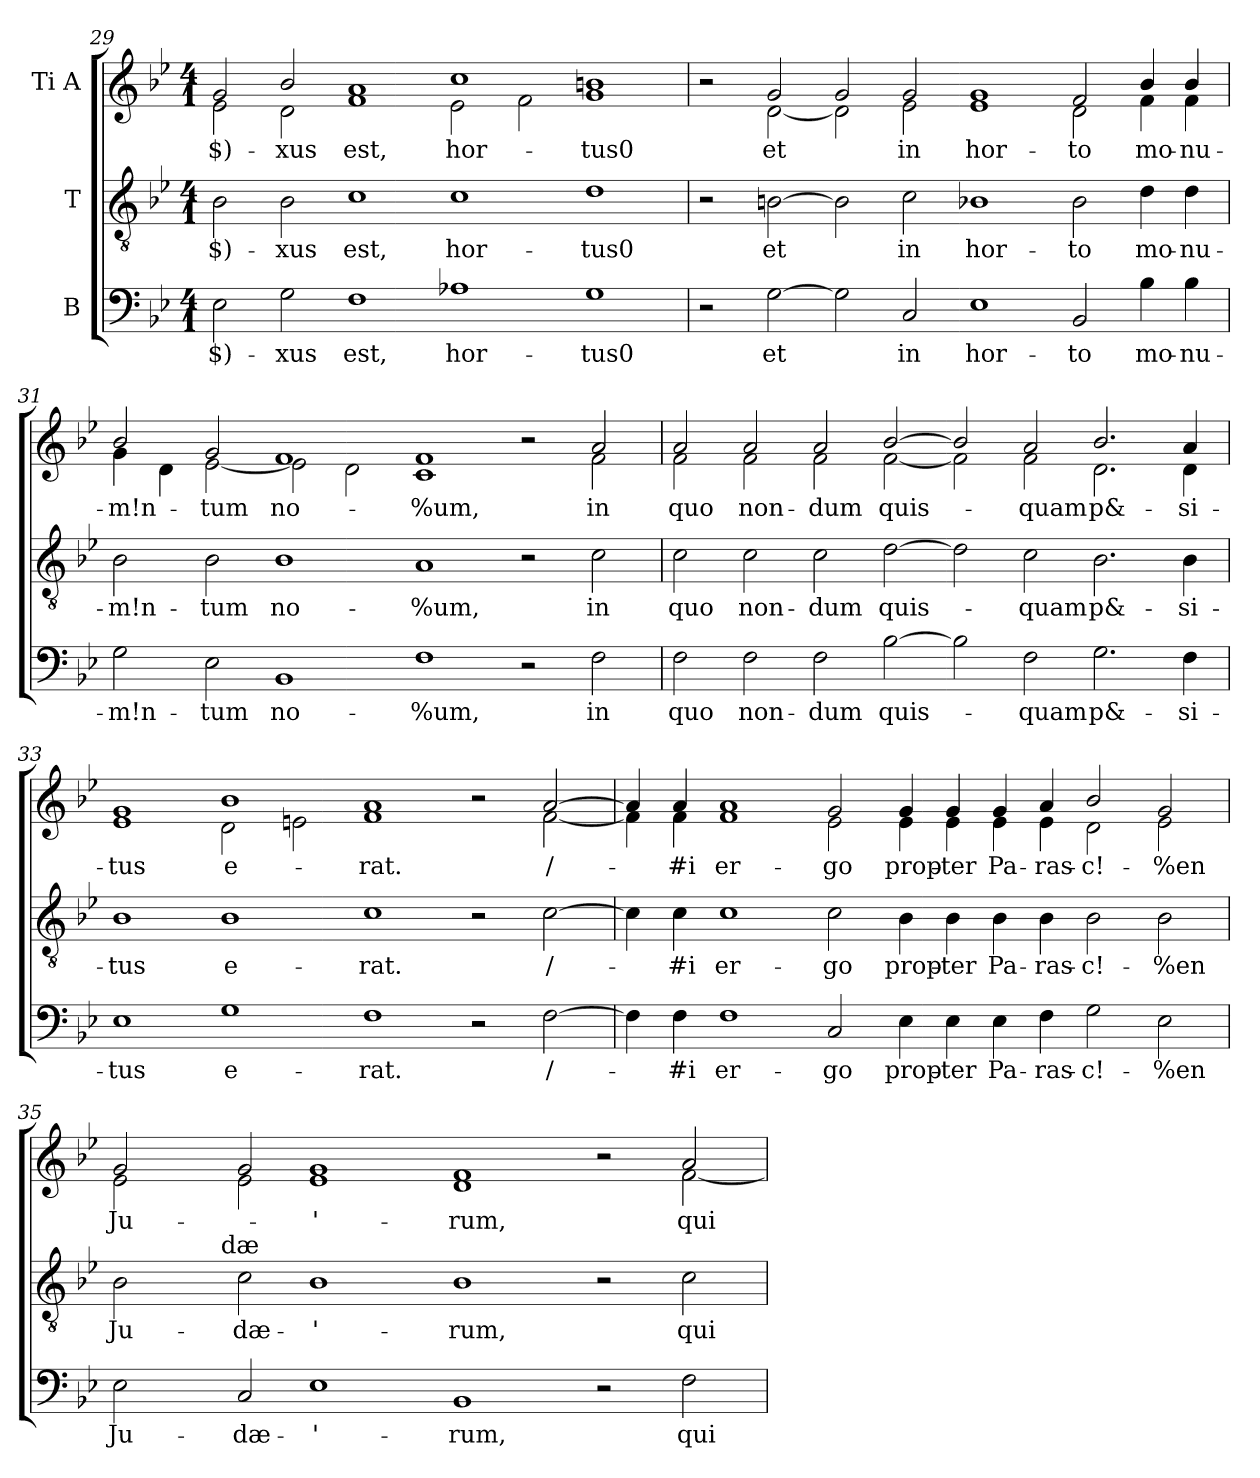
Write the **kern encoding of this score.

**kern	**text	**kern	**text	**kern	**text
*part3	*part3	*part2	*part2	*part1	*part1
*staff3	*staff3	*staff2	*staff2	*staff1	*staff1
*I"B	*	*I"T	*	*I"Ti  A	*
*clefF4	*	*clefGv2	*	*clefG2	*
*k[b-e-]	*	*k[b-e-]	*	*k[b-e-]	*
*B-:	*	*B-:	*	*B-:	*
*M4/1	*	*M4/1	*	*M4/1	*
=29	=29	=29	=29	=29	=29
!	!LO:LY:a:cj	!	!LO:LY:b:cj	!	!LO:LY:b:cj
*	*	*	*	*^	*
2E-\	-$)-	2B-\	-$)-	2g/	2e-\	-$)-
!	!LO:LY:a:cj	!	!LO:LY:b:cj	!	!	!LO:LY:b:cj
2G\	-xus	2B-\	-xus	2b-/	2d\	-xus
!	!LO:LY:a:cj	!	!LO:LY:b:cj	!	!	!LO:LY:b:cj
1F	est,	1c	est,	1a	1f	est,
!	!LO:LY:a:cj	!	!LO:LY:b:cj	!	!	!LO:LY:b:cj
1A-X	hor-	1c	hor-	1cc	2e-\	hor-
.	.	.	.	.	2f\	.
!	!LO:LY:a:cj	!	!LO:LY:b:cj	!	!	!LO:LY:b:cj
1G	-tus0	1d	-tus0	1bn	1g	-tus0
!!LO:LB:g=z	!!
=30	=30	=30	=30	=30	=30	=30
2r	.	2r	.	2r	2ryy	.
!	!LO:LY:a:cj	!	!LO:LY:b:cj	!	!	!LO:LY:b:cj
[>2G\	et	[>2Bn\	et	2g/	[<2d\	et
2G\]	.	2B\]	.	2g/	2d\]	.
!	!LO:LY:a:cj	!	!LO:LY:b:cj	!	!	!LO:LY:b:cj
2C/	in	2c\	in	2g/	2e-\	in
!	!LO:LY:a:cj	!	!LO:LY:b:cj	!	!	!LO:LY:b:cj
1E-	hor-	1B-X	hor-	1g	1e-	hor-
!	!LO:LY:a:cj	!	!LO:LY:b:cj	!	!	!LO:LY:b:cj
2BB-/	-to	2B-\	-to	2f/	2d\	-to
!	!LO:LY:a:cj	!	!LO:LY:b:cj	!	!	!LO:LY:b:cj
4B-\	mo-	4d\	mo-	4b-/	4f\	mo-
!	!LO:LY:a:cj	!	!LO:LY:b:cj	!	!	!LO:LY:b:cj
4B-\	-nu-	4d\	-nu-	4b-/	4f\	-nu-
=31	=31	=31	=31	=31	=31	=31
!	!LO:LY:a:cj	!	!LO:LY:b:cj	!	!	!LO:LY:b:cj
2G\	-m!n-	2B-\	-m!n-	2b-/	4g\	-m!n-
.	.	.	.	.	4d\	.
!	!LO:LY:a:cj	!	!LO:LY:b:cj	!	!	!LO:LY:b:cj
2E-\	-tum	2B-\	-tum	2g/	[<2e-\	-tum
!	!LO:LY:a:cj	!	!LO:LY:b:cj	!	!	!LO:LY:b:cj
1BB-	no-	1B-	no-	1f	2e-\]	no-
.	.	.	.	.	2d\	.
!	!LO:LY:a:cj	!	!LO:LY:b:cj	!	!	!LO:LY:b:cj
1F	-%um,	1A	-%um,	1f 1c	1.ryy	-%um,
2r	.	2r	.	2r	.	.
!	!LO:LY:a:cj	!	!LO:LY:b:cj	!	!	!LO:LY:b:cj
2F\	in	2c\	in	2a/	2f\	in
=32	=32	=32	=32	=32	=32	=32
!	!LO:LY:a:cj	!	!LO:LY:b:cj	!	!	!LO:LY:b:cj
2F\	quo	2c\	quo	2a/	2f\	quo
!	!LO:LY:a:cj	!	!LO:LY:b:cj	!	!	!LO:LY:b:cj
2F\	non-	2c\	non-	2a/	2f\	non-
!	!LO:LY:a:cj	!	!LO:LY:b:cj	!	!	!LO:LY:b:cj
2F\	-dum	2c\	-dum	2a/	2f\	-dum
!	!LO:LY:a	!	!LO:LY:b	!	!	!LO:LY:b
[>2B-\	quis-	[>2d\	quis-	[>2b-/	[<2f\	quis-
2B-\]	.	2d\]	.	2b-/]	2f\]	.
!	!LO:LY:a:cj	!	!LO:LY:b:cj	!	!	!LO:LY:b:cj
2F\	-quam	2c\	-quam	2a/	2f\	-quam
!	!LO:LY:a:cj	!	!LO:LY:b:cj	!	!	!LO:LY:b:cj
2.G\	p&-	2.B-\	p&-	2.b-/	2.d\	p&-
!	!LO:LY:a:cj	!	!LO:LY:b:cj	!	!	!LO:LY:b:cj
4F\	-si-	4B-\	-si-	4a/	4d\	-si-
!!LO:LB:g=z	!!
=33	=33	=33	=33	=33	=33	=33
!	!LO:LY:a:cj	!	!LO:LY:b:cj	!	!	!LO:LY:b:cj
1E-	-tus	1B-	-tus	1g	1e-	-tus
!	!LO:LY:a:cj	!	!LO:LY:b:cj	!	!	!LO:LY:b:cj
1G	e-	1B-	e-	1b-	2d\	e-
.	.	.	.	.	2en\	.
!	!LO:LY:a:cj	!	!LO:LY:b:cj	!	!	!LO:LY:b:cj
1F	-rat.	1c	-rat.	1a 1f	1.ryy	-rat.
2r	.	2r	.	2r	.	.
!	!LO:LY:a:rj	!	!LO:LY:b:rj	!	!	!LO:LY:b:rj
[>2F\	/-	[>2c\	/-	[>2a/	[<2f\	/-
=34	=34	=34	=34	=34	=34	=34
4F\]	.	4c\]	.	4a/]	4f\]	.
!	!LO:LY:a:cj	!	!LO:LY:b:cj	!	!	!LO:LY:b:cj
4F\	-#i	4c\	-#i	4a/	4f\	-#i
!	!LO:LY:a:cj	!	!LO:LY:b:cj	!	!	!LO:LY:b:cj
1F	er-	1c	er-	1a	1f	er-
!	!LO:LY:a:cj	!	!LO:LY:b:cj	!	!	!LO:LY:b:cj
2C/	-go	2c\	-go	2g/	2e-\	-go
!	!LO:LY:a:cj	!	!LO:LY:b:cj	!	!	!LO:LY:b:cj
4E-\	prop-	4B-\	prop-	4g/	4e-\	prop-
!	!LO:LY:a:cj	!	!LO:LY:b:cj	!	!	!LO:LY:b:cj
4E-\	-ter	4B-\	-ter	4g/	4e-\	-ter
!	!LO:LY:a:cj	!	!LO:LY:b:cj	!	!	!LO:LY:b:cj
4E-\	Pa-	4B-\	Pa-	4g/	4e-\	Pa-
!	!LO:LY:a:cj	!	!LO:LY:b:cj	!	!	!LO:LY:b:cj
4F\	-ras-	4B-\	-ras-	4a/	4e-\	-ras-
!	!LO:LY:a:cj	!	!LO:LY:b:cj	!	!	!LO:LY:b:cj
2G\	-c!-	2B-\	-c!-	2b-/	2d\	-c!-
!	!LO:LY:a:cj	!	!LO:LY:b:cj	!	!	!LO:LY:b:cj
2E-\	-%en	2B-\	-%en	2g/	2e-\	-%en
=35	=35	=35	=35	=35	=35	=35
!	!LO:LY:a:cj	!	!LO:LY:b:cj	!	!	!LO:LY:b:cj
*	*	*^	*	*	*	*
2E-\	Ju-	2B-\	4ryy	Ju-	2g/	2e-\	Ju-
.	.	.	8ryy	.	.	.	.
.	.	.	16ryy	.	.	.	.
.	.	.	64ryy	.	.	.	.
!	!	!	!LO:TX:a:t=dæ	!	!	!	!
.	.	.	1ryy	.	.	.	.
!	!LO:LY:a:cj	!	!	!LO:LY:b:cj	!	!	!
2C/	-dæ-	2c\	.	-dæ-	2g/	2e-\	.
!	!LO:LY:a:cj	!	!	!LO:LY:b:cj	!	!	!LO:LY:b:cj
1E-	-'-	1B-	.	-'-	1g	1e-	-'-
.	.	.	1ryy	.	.	.	.
!	!LO:LY:a:cj	!	!	!LO:LY:b:cj	!	!	!LO:LY:b:cj
1BB-	-rum,	1B-	.	-rum,	1f 1d	1.ryy	-rum,
.	.	.	1ryy	.	.	.	.
2r	.	2r	.	.	2r	.	.
.	.	.	2ryy	.	.	.	.
!	!LO:LY:a:cj	!	!	!LO:LY:b:cj	!	!	!LO:LY:b:cj
2F\	qui-	2c\	.	qui-	2a/	[>2f\	qui-
.	.	.	32.ryy	.	.	.	.
*	*	*v	*v	*	*	*	*
*	*	*	*	*v	*v	*
=	=	=	=	=	=
*-	*-	*-	*-	*-	*-
